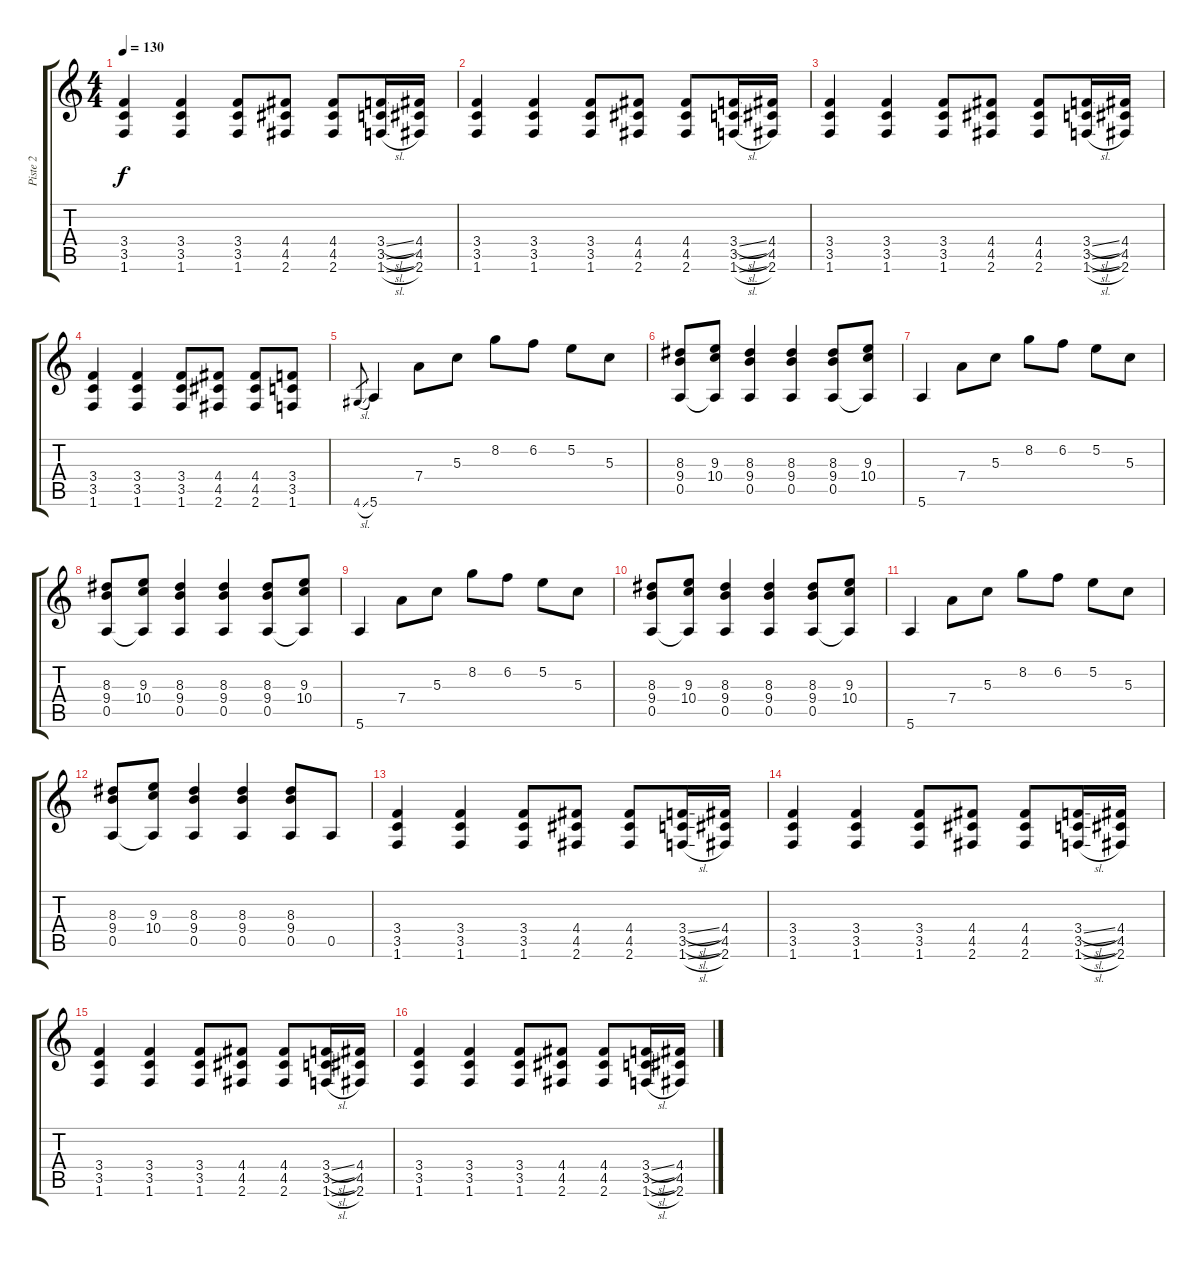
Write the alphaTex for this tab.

\track ("Piste 2" "Piste 2") {instrument overdrivenguitar}
\staff {score tabs}
\tuning (E4 B3 G3 D3 A2 E2) {hide}
\ts (4 4)
\tempo 130
\clef g2
\ks c
(3.4 3.5 1.6).4{dy f} (3.4 3.5 1.6).4 (3.4 3.5 1.6).8 (4.4 4.5 2.6).8 (4.4 4.5 2.6).8 (3.4{sl} 3.5{sl} 1.6{sl}).16 (4.4 4.5 2.6).16 |
(3.4 3.5 1.6).4 (3.4 3.5 1.6).4 (3.4 3.5 1.6).8 (4.4 4.5 2.6).8 (4.4 4.5 2.6).8 (3.4{sl} 3.5{sl} 1.6{sl}).16 (4.4 4.5 2.6).16 |
(3.4 3.5 1.6).4 (3.4 3.5 1.6).4 (3.4 3.5 1.6).8 (4.4 4.5 2.6).8 (4.4 4.5 2.6).8 (3.4{sl} 3.5{sl} 1.6{sl}).16 (4.4 4.5 2.6).16 |
(3.4 3.5 1.6).4 (3.4 3.5 1.6).4 (3.4 3.5 1.6).8 (4.4 4.5 2.6).8 (4.4 4.5 2.6).8 (3.4 3.5 1.6).8 |
4.6{sl}.8{gr} 5.6.4 7.4.8 5.3.8 8.2.8 6.2.8 5.2.8 5.3.8 |
(8.3 9.4 0.5).8 (9.3 10.4 0.5{t}).8 (8.3 9.4 0.5).4 (8.3 9.4 0.5).4 (8.3 9.4 0.5).8 (9.3 10.4 0.5{t}).8 |
5.6.4 7.4.8 5.3.8 8.2.8 6.2.8 5.2.8 5.3.8 |
(8.3 9.4 0.5).8 (9.3 10.4 0.5{t}).8 (8.3 9.4 0.5).4 (8.3 9.4 0.5).4 (8.3 9.4 0.5).8 (9.3 10.4 0.5{t}).8 |
5.6.4 7.4.8 5.3.8 8.2.8 6.2.8 5.2.8 5.3.8 |
(8.3 9.4 0.5).8 (9.3 10.4 0.5{t}).8 (8.3 9.4 0.5).4 (8.3 9.4 0.5).4 (8.3 9.4 0.5).8 (9.3 10.4 0.5{t}).8 |
5.6.4 7.4.8 5.3.8 8.2.8 6.2.8 5.2.8 5.3.8 |
(8.3 9.4 0.5).8 (9.3 10.4 0.5{t}).8 (8.3 9.4 0.5).4 (8.3 9.4 0.5).4 (8.3 9.4 0.5).8 0.5.8 |
(3.4 3.5 1.6).4 (3.4 3.5 1.6).4 (3.4 3.5 1.6).8 (4.4 4.5 2.6).8 (4.4 4.5 2.6).8 (3.4{sl} 3.5{sl} 1.6{sl}).16 (4.4 4.5 2.6).16 |
(3.4 3.5 1.6).4 (3.4 3.5 1.6).4 (3.4 3.5 1.6).8 (4.4 4.5 2.6).8 (4.4 4.5 2.6).8 (3.4{sl} 3.5{sl} 1.6{sl}).16 (4.4 4.5 2.6).16 |
(3.4 3.5 1.6).4 (3.4 3.5 1.6).4 (3.4 3.5 1.6).8 (4.4 4.5 2.6).8 (4.4 4.5 2.6).8 (3.4{sl} 3.5{sl} 1.6{sl}).16 (4.4 4.5 2.6).16 |
(3.4 3.5 1.6).4 (3.4 3.5 1.6).4 (3.4 3.5 1.6).8 (4.4 4.5 2.6).8 (4.4 4.5 2.6).8 (3.4{sl} 3.5{sl} 1.6{sl}).16 (4.4 4.5 2.6).16
